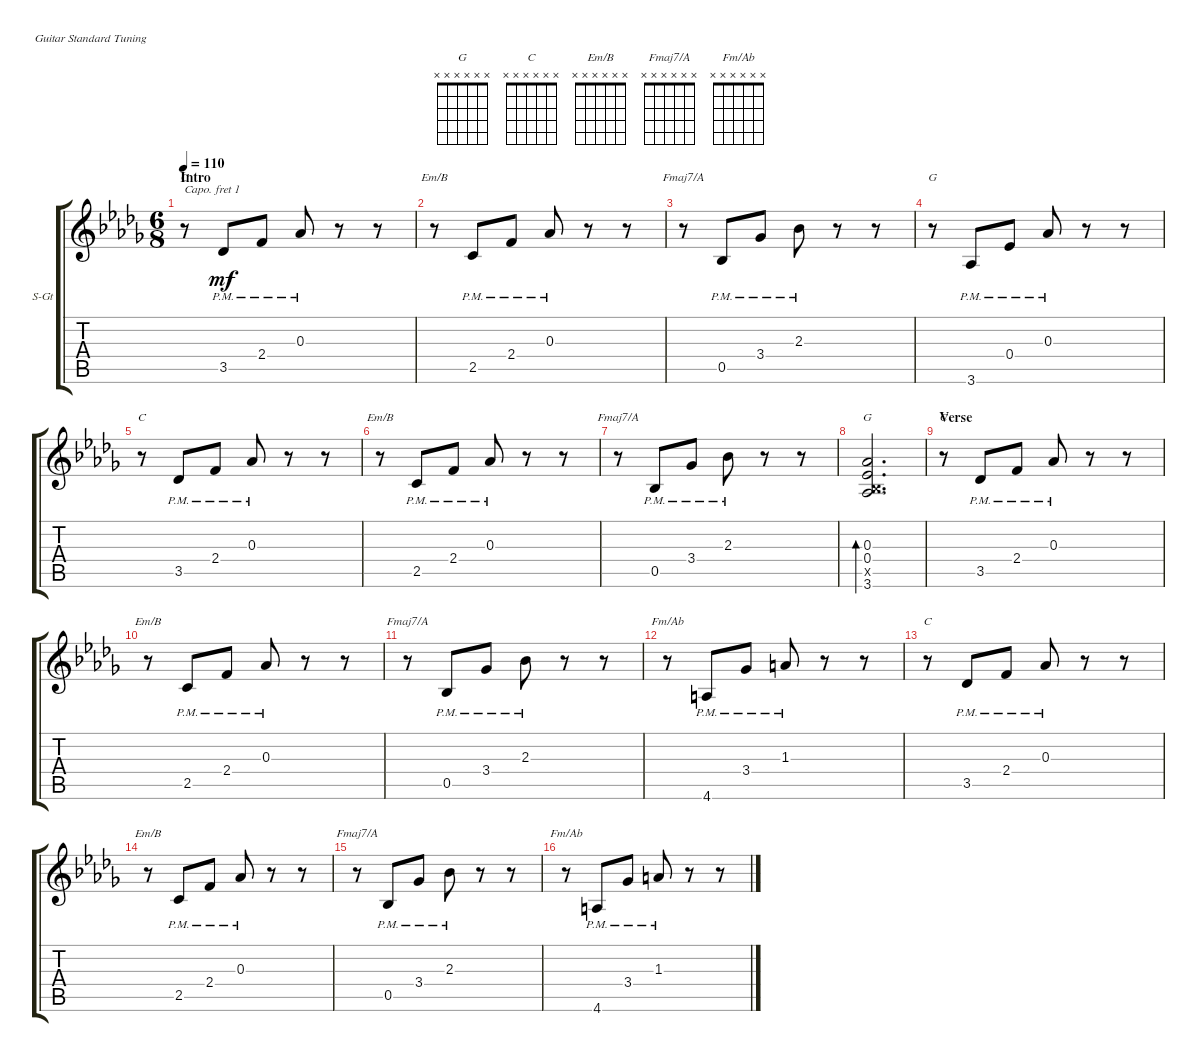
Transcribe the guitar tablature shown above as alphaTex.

\defaultSystemsLayout 4
\bracketExtendMode groupsimilarinstruments
\firstSystemTrackNameOrientation horizontal
\otherSystemsTrackNameOrientation horizontal
\track ("Steel Guitar" "S-Gt") {instrument acousticguitarsteel}
\staff {score tabs}
\capo 1
\tuning (E4 B3 G3 D3 A2 E2)
\chord ("G" x x x x x x)
\chord ("C" x x x x x x)
\chord ("Em/B" x x x x x x)
\chord ("Fmaj7/A" x x x x x x)
\chord ("Fm/Ab" x x x x x x)
\ts (6 8)
\section ("" "Intro")
\tempo 110
\clef g2
\ks db
r.8{ch "C" dy mf} 3.5{pm}.8 2.4{pm}.8 0.3{pm}.8 r.8 r.8 |
r.8{ch "Em/B"} 2.5{pm}.8 2.4{pm}.8 0.3{pm}.8 r.8 r.8 |
r.8{ch "Fmaj7/A"} 0.5{pm}.8 3.4{pm}.8 2.3{pm}.8 r.8 r.8 |
r.8{ch "G"} 3.6{pm}.8 0.4{pm}.8 0.3{pm}.8 r.8 r.8 |
r.8{ch "C"} 3.5{pm}.8 2.4{pm}.8 0.3{pm}.8 r.8 r.8 |
r.8{ch "Em/B"} 2.5{pm}.8 2.4{pm}.8 0.3{pm}.8 r.8 r.8 |
r.8{ch "Fmaj7/A"} 0.5{pm}.8 3.4{pm}.8 2.3{pm}.8 r.8 r.8 |
(3.6 0.4 0.5{x} 0.3).2{d bd 110 ch "G"} |
\section ("" "Verse")
r.8{ch "C"} 3.5{pm}.8 2.4{pm}.8 0.3{pm}.8 r.8 r.8 |
r.8{ch "Em/B"} 2.5{pm}.8 2.4{pm}.8 0.3{pm}.8 r.8 r.8 |
r.8{ch "Fmaj7/A"} 0.5{pm}.8 3.4{pm}.8 2.3{pm}.8 r.8 r.8 |
r.8{ch "Fm/Ab"} 4.6{pm}.8 3.4{pm}.8 1.3{pm}.8 r.8 r.8 |
r.8{ch "C"} 3.5{pm}.8 2.4{pm}.8 0.3{pm}.8 r.8 r.8 |
r.8{ch "Em/B"} 2.5{pm}.8 2.4{pm}.8 0.3{pm}.8 r.8 r.8 |
r.8{ch "Fmaj7/A"} 0.5{pm}.8 3.4{pm}.8 2.3{pm}.8 r.8 r.8 |
r.8{ch "Fm/Ab"} 4.6{pm}.8 3.4{pm}.8 1.3{pm}.8 r.8 r.8
